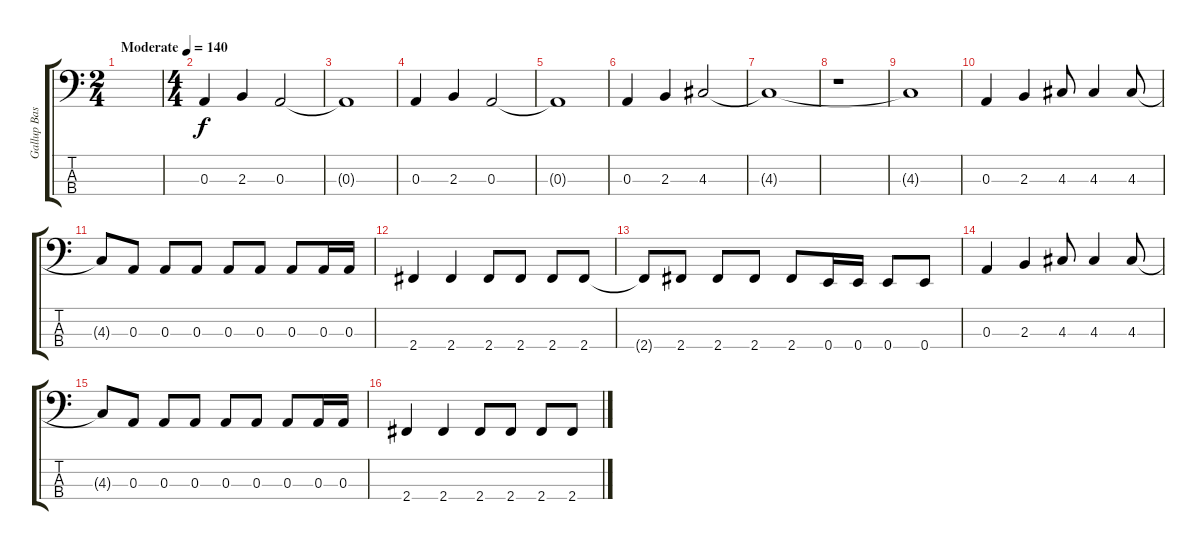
\track ("Gallup Bass" "Gallup Bas") {instrument electricbassfinger}
\staff {score tabs}
\tuning (G2 D2 A1 E1) {hide}
\ts (2 4)
\tempo (140 "Moderate")
\clef f4
\ks c
|
\ts (4 4)
0.3.4 2.3.4 0.3.2 |
0.3{t}.1 |
0.3.4 2.3.4 0.3.2 |
0.3{t}.1 |
0.3.4 2.3.4 4.3.2 |
4.3{t}.1 |
r.1 |
4.3{t}.1 |
0.3.4 2.3.4 4.3.8 4.3.4 4.3.8 |
4.3{t}.8 0.3.8 0.3.8 0.3.8 0.3.8 0.3.8 0.3.8 0.3.16 0.3.16 |
2.4.4 2.4.4 2.4.8 2.4.8 2.4.8 2.4.8 |
2.4{t}.8 2.4.8 2.4.8 2.4.8 2.4.8 0.4.16 0.4.16 0.4.8 0.4.8 |
0.3.4 2.3.4 4.3.8 4.3.4 4.3.8 |
4.3{t}.8 0.3.8 0.3.8 0.3.8 0.3.8 0.3.8 0.3.8 0.3.16 0.3.16 |
2.4.4 2.4.4 2.4.8 2.4.8 2.4.8 2.4.8
